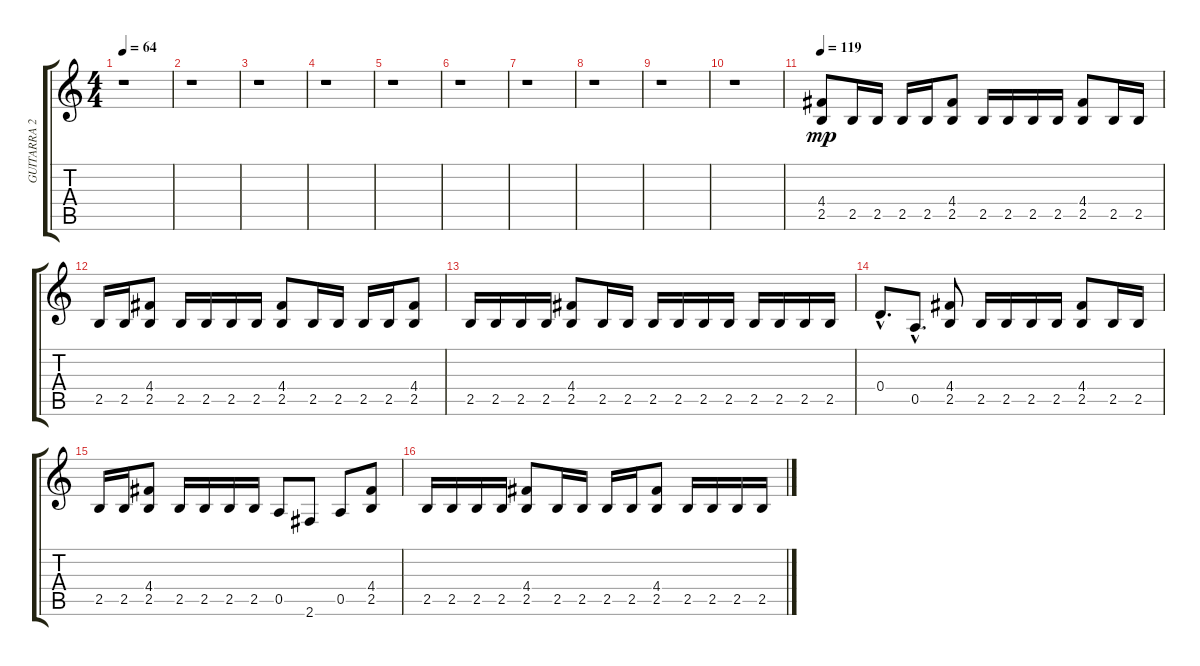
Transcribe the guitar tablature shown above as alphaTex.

\track ("GUITARRA 2" "GUITARRA 2") {instrument distortionguitar}
\staff {score tabs}
\tuning (E4 B3 G3 D3 A2 E2) {hide}
\ts (4 4)
\tempo 64
\clef g2
\ks c
r.1{dy f} |
r.1 |
r.1 |
r.1 |
r.1 |
r.1 |
r.1 |
r.1 |
r.1 |
r.1 |
\tempo 119
(4.4 2.5).8{dy mp} 2.5.16 2.5.16 2.5.16 2.5.16 (4.4 2.5).8 2.5.16 2.5.16 2.5.16 2.5.16 (4.4 2.5).8 2.5.16 2.5.16 |
2.5.16 2.5.16 (4.4 2.5).8 2.5.16 2.5.16 2.5.16 2.5.16 (4.4 2.5).8 2.5.16 2.5.16 2.5.16 2.5.16 (4.4 2.5).8 |
2.5.16 2.5.16 2.5.16 2.5.16 (4.4 2.5).8 2.5.16 2.5.16 2.5.16 2.5.16 2.5.16 2.5.16 2.5.16 2.5.16 2.5.16 2.5.16 |
0.4{hac}.8{d} 0.5{hac}.8{d} (4.4 2.5).8 2.5.16 2.5.16 2.5.16 2.5.16 (4.4 2.5).8 2.5.16 2.5.16 |
2.5.16 2.5.16 (4.4 2.5).8 2.5.16 2.5.16 2.5.16 2.5.16 0.5.8 2.6.8 0.5.8 (4.4 2.5).8 |
2.5.16 2.5.16 2.5.16 2.5.16 (4.4 2.5).8 2.5.16 2.5.16 2.5.16 2.5.16 (4.4 2.5).8 2.5.16 2.5.16 2.5.16 2.5.16
